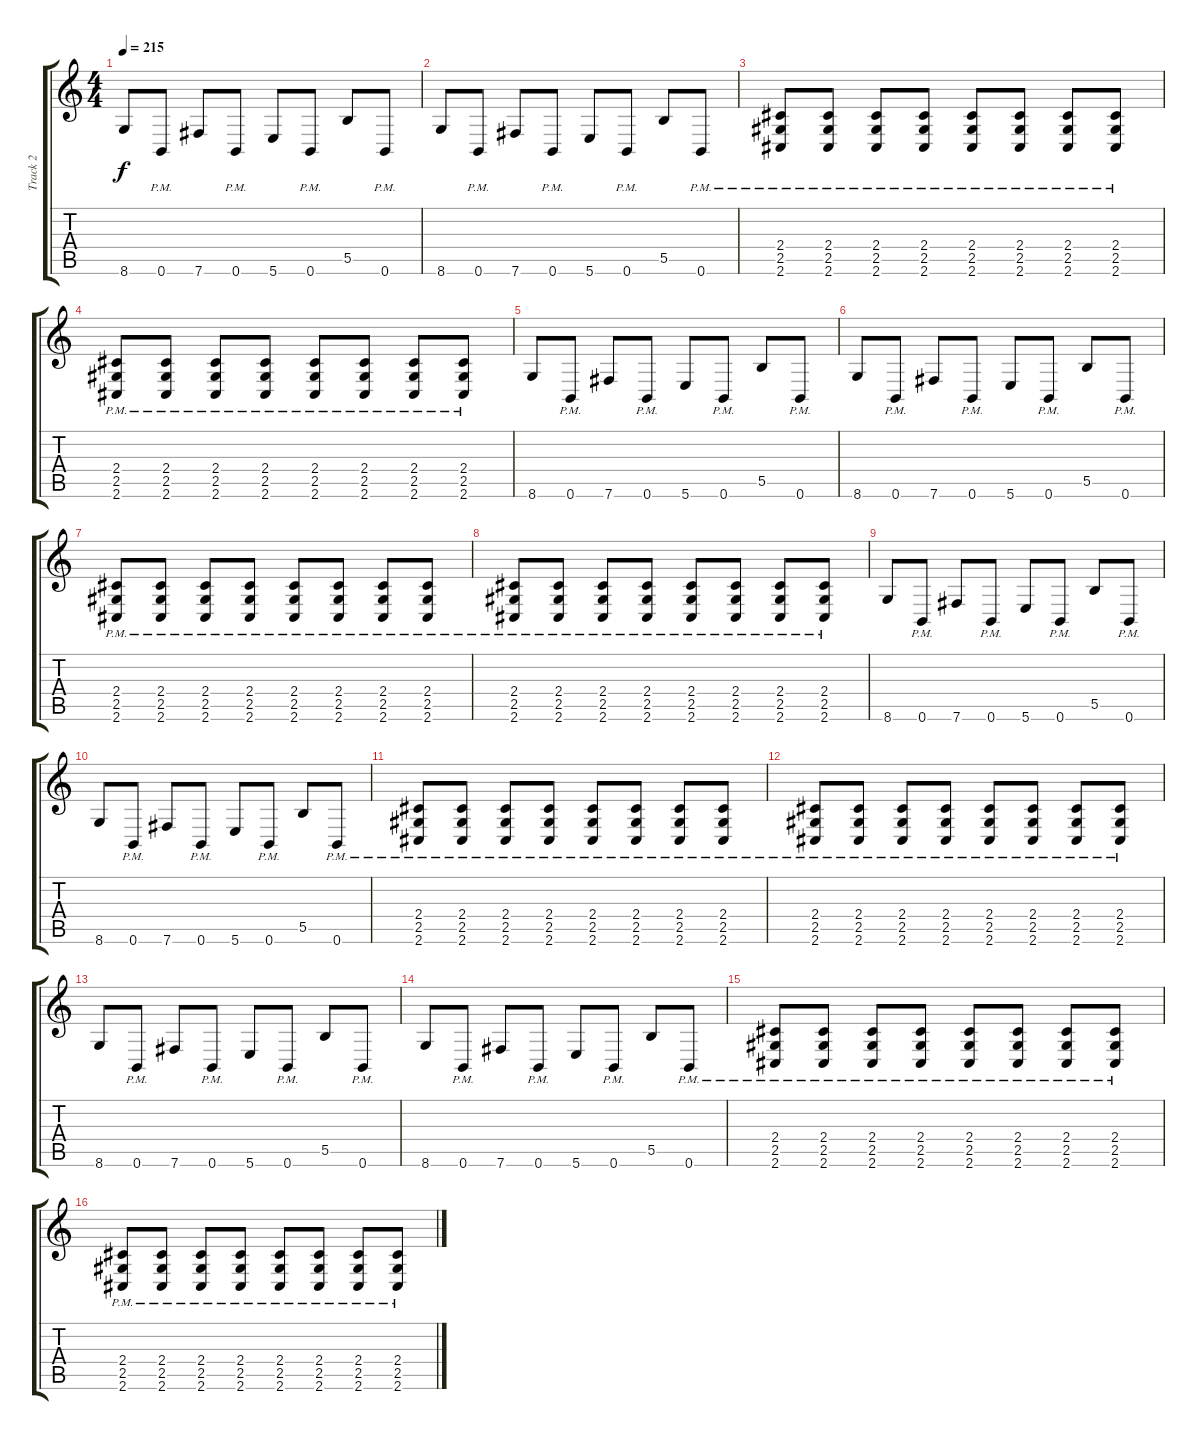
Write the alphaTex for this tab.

\track ("Track 2" "Track 2") {instrument distortionguitar}
\staff {score tabs}
\tuning (Db4 Ab3 E3 B2 Gb2 B1) {hide}
\ts (4 4)
\tempo 215
\clef g2
\ks c
8.6.8{dy f} 0.6{pm}.8 7.6.8 0.6{pm}.8 5.6.8 0.6{pm}.8 5.5.8 0.6{pm}.8 |
8.6.8 0.6{pm}.8 7.6.8 0.6{pm}.8 5.6.8 0.6{pm}.8 5.5.8 0.6{pm}.8 |
(2.4{pm} 2.5{pm} 2.6{pm}).8 (2.4{pm} 2.5{pm} 2.6{pm}).8 (2.4{pm} 2.5{pm} 2.6{pm}).8 (2.4{pm} 2.5{pm} 2.6{pm}).8 (2.4{pm} 2.5{pm} 2.6{pm}).8 (2.4{pm} 2.5{pm} 2.6{pm}).8 (2.4{pm} 2.5{pm} 2.6{pm}).8 (2.4{pm} 2.5{pm} 2.6{pm}).8 |
(2.4{pm} 2.5{pm} 2.6{pm}).8 (2.4{pm} 2.5{pm} 2.6{pm}).8 (2.4{pm} 2.5{pm} 2.6{pm}).8 (2.4{pm} 2.5{pm} 2.6{pm}).8 (2.4{pm} 2.5{pm} 2.6{pm}).8 (2.4{pm} 2.5{pm} 2.6{pm}).8 (2.4{pm} 2.5{pm} 2.6{pm}).8 (2.4{pm} 2.5{pm} 2.6{pm}).8 |
8.6.8 0.6{pm}.8 7.6.8 0.6{pm}.8 5.6.8 0.6{pm}.8 5.5.8 0.6{pm}.8 |
8.6.8 0.6{pm}.8 7.6.8 0.6{pm}.8 5.6.8 0.6{pm}.8 5.5.8 0.6{pm}.8 |
(2.4{pm} 2.5{pm} 2.6{pm}).8 (2.4{pm} 2.5{pm} 2.6{pm}).8 (2.4{pm} 2.5{pm} 2.6{pm}).8 (2.4{pm} 2.5{pm} 2.6{pm}).8 (2.4{pm} 2.5{pm} 2.6{pm}).8 (2.4{pm} 2.5{pm} 2.6{pm}).8 (2.4{pm} 2.5{pm} 2.6{pm}).8 (2.4{pm} 2.5{pm} 2.6{pm}).8 |
(2.4{pm} 2.5{pm} 2.6{pm}).8 (2.4{pm} 2.5{pm} 2.6{pm}).8 (2.4{pm} 2.5{pm} 2.6{pm}).8 (2.4{pm} 2.5{pm} 2.6{pm}).8 (2.4{pm} 2.5{pm} 2.6{pm}).8 (2.4{pm} 2.5{pm} 2.6{pm}).8 (2.4{pm} 2.5{pm} 2.6{pm}).8 (2.4{pm} 2.5{pm} 2.6{pm}).8 |
8.6.8 0.6{pm}.8 7.6.8 0.6{pm}.8 5.6.8 0.6{pm}.8 5.5.8 0.6{pm}.8 |
8.6.8 0.6{pm}.8 7.6.8 0.6{pm}.8 5.6.8 0.6{pm}.8 5.5.8 0.6{pm}.8 |
(2.4{pm} 2.5{pm} 2.6{pm}).8 (2.4{pm} 2.5{pm} 2.6{pm}).8 (2.4{pm} 2.5{pm} 2.6{pm}).8 (2.4{pm} 2.5{pm} 2.6{pm}).8 (2.4{pm} 2.5{pm} 2.6{pm}).8 (2.4{pm} 2.5{pm} 2.6{pm}).8 (2.4{pm} 2.5{pm} 2.6{pm}).8 (2.4{pm} 2.5{pm} 2.6{pm}).8 |
(2.4{pm} 2.5{pm} 2.6{pm}).8 (2.4{pm} 2.5{pm} 2.6{pm}).8 (2.4{pm} 2.5{pm} 2.6{pm}).8 (2.4{pm} 2.5{pm} 2.6{pm}).8 (2.4{pm} 2.5{pm} 2.6{pm}).8 (2.4{pm} 2.5{pm} 2.6{pm}).8 (2.4{pm} 2.5{pm} 2.6{pm}).8 (2.4{pm} 2.5{pm} 2.6{pm}).8 |
8.6.8 0.6{pm}.8 7.6.8 0.6{pm}.8 5.6.8 0.6{pm}.8 5.5.8 0.6{pm}.8 |
8.6.8 0.6{pm}.8 7.6.8 0.6{pm}.8 5.6.8 0.6{pm}.8 5.5.8 0.6{pm}.8 |
(2.4{pm} 2.5{pm} 2.6{pm}).8 (2.4{pm} 2.5{pm} 2.6{pm}).8 (2.4{pm} 2.5{pm} 2.6{pm}).8 (2.4{pm} 2.5{pm} 2.6{pm}).8 (2.4{pm} 2.5{pm} 2.6{pm}).8 (2.4{pm} 2.5{pm} 2.6{pm}).8 (2.4{pm} 2.5{pm} 2.6{pm}).8 (2.4{pm} 2.5{pm} 2.6{pm}).8 |
(2.4{pm} 2.5{pm} 2.6{pm}).8 (2.4{pm} 2.5{pm} 2.6{pm}).8 (2.4{pm} 2.5{pm} 2.6{pm}).8 (2.4{pm} 2.5{pm} 2.6{pm}).8 (2.4{pm} 2.5{pm} 2.6{pm}).8 (2.4{pm} 2.5{pm} 2.6{pm}).8 (2.4{pm} 2.5{pm} 2.6{pm}).8 (2.4{pm} 2.5{pm} 2.6{pm}).8
